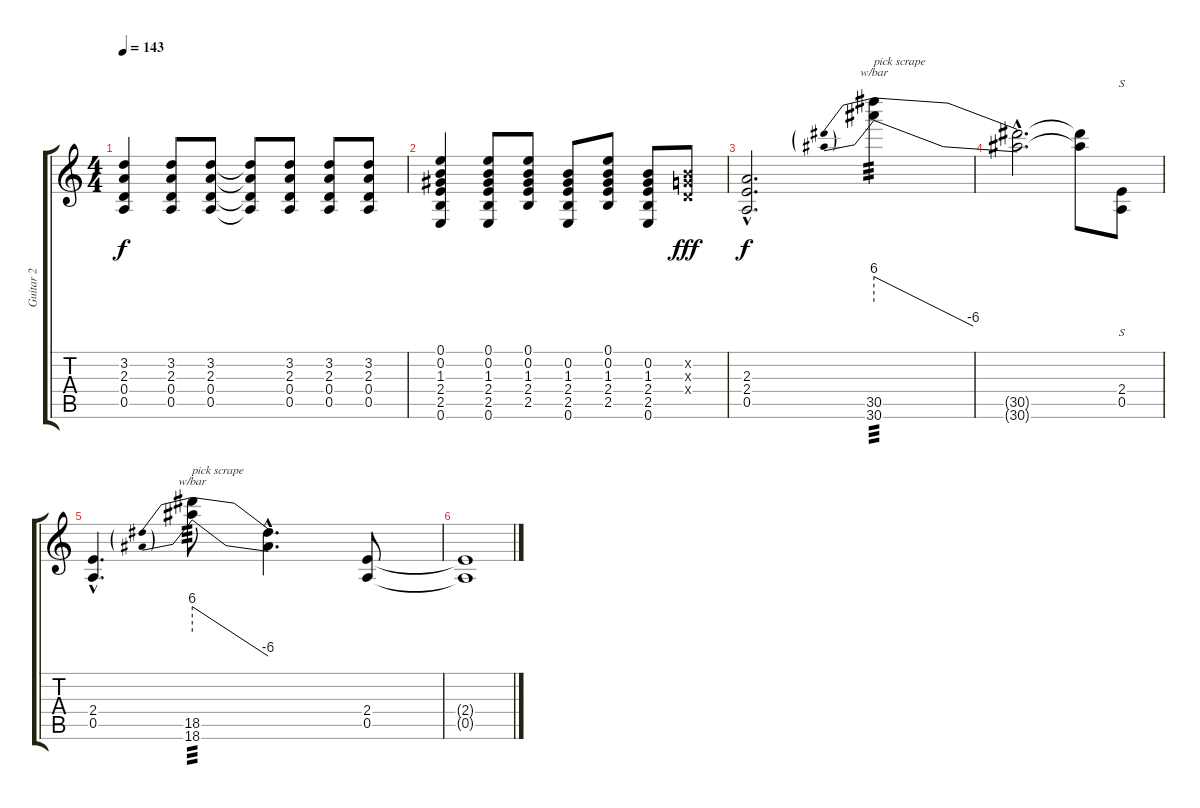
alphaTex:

\track ("Guitar 2" "Guitar 2") {instrument overdrivenguitar}
\staff {score tabs}
\tuning (E4 B3 G3 D3 A2 E2) {hide}
\ts (4 4)
\tempo 143
\clef g2
\ks c
(3.2 2.3 0.4 0.5).4{dy f instrument overdrivenguitar} (3.2 2.3 0.4 0.5).8 (3.2 2.3 0.4 0.5).8 (3.2{t} 2.3{t} 0.4{t} 0.5{t}).8 (3.2 2.3 0.4 0.5).8 (3.2 2.3 0.4 0.5).8 (3.2 2.3 0.4 0.5).8 |
(0.1 0.2 1.3 2.4 2.5 0.6).4 (0.1 0.2 1.3 2.4 2.5 0.6).8 (0.1 0.2 1.3 2.4 2.5).8 (0.2 1.3 2.4 2.5 0.6).8 (0.1 0.2 1.3 2.4 2.5).8 (0.2 1.3 2.4 2.5 0.6).8 (0.2{x} 0.3{x} 0.4{x}).8{dy fff} |
(2.3{hac} 2.4{hac} 0.5{hac}).2{d dy f} (30.5 30.6).4{tbe (predivedive default 0 24 60 -24) txt "pick scrape" tp 3 instrument guitarharmonics} |
(30.5{hac t} 30.6{hac t}).2{d} (30.5{t} 30.6{t}).8 (2.4 0.5).8{s instrument overdrivenguitar} |
(2.4{hac} 0.5{hac}).4{d volume 0} (18.5 18.6).8{tbe (predivedive default 0 24 60 -24) txt "pick scrape" tp 3 instrument guitarharmonics} (18.5{hac t} 18.6{hac t}).4{d} (2.4 0.5).8{instrument overdrivenguitar} |
(2.4{t} 0.5{t}).1
